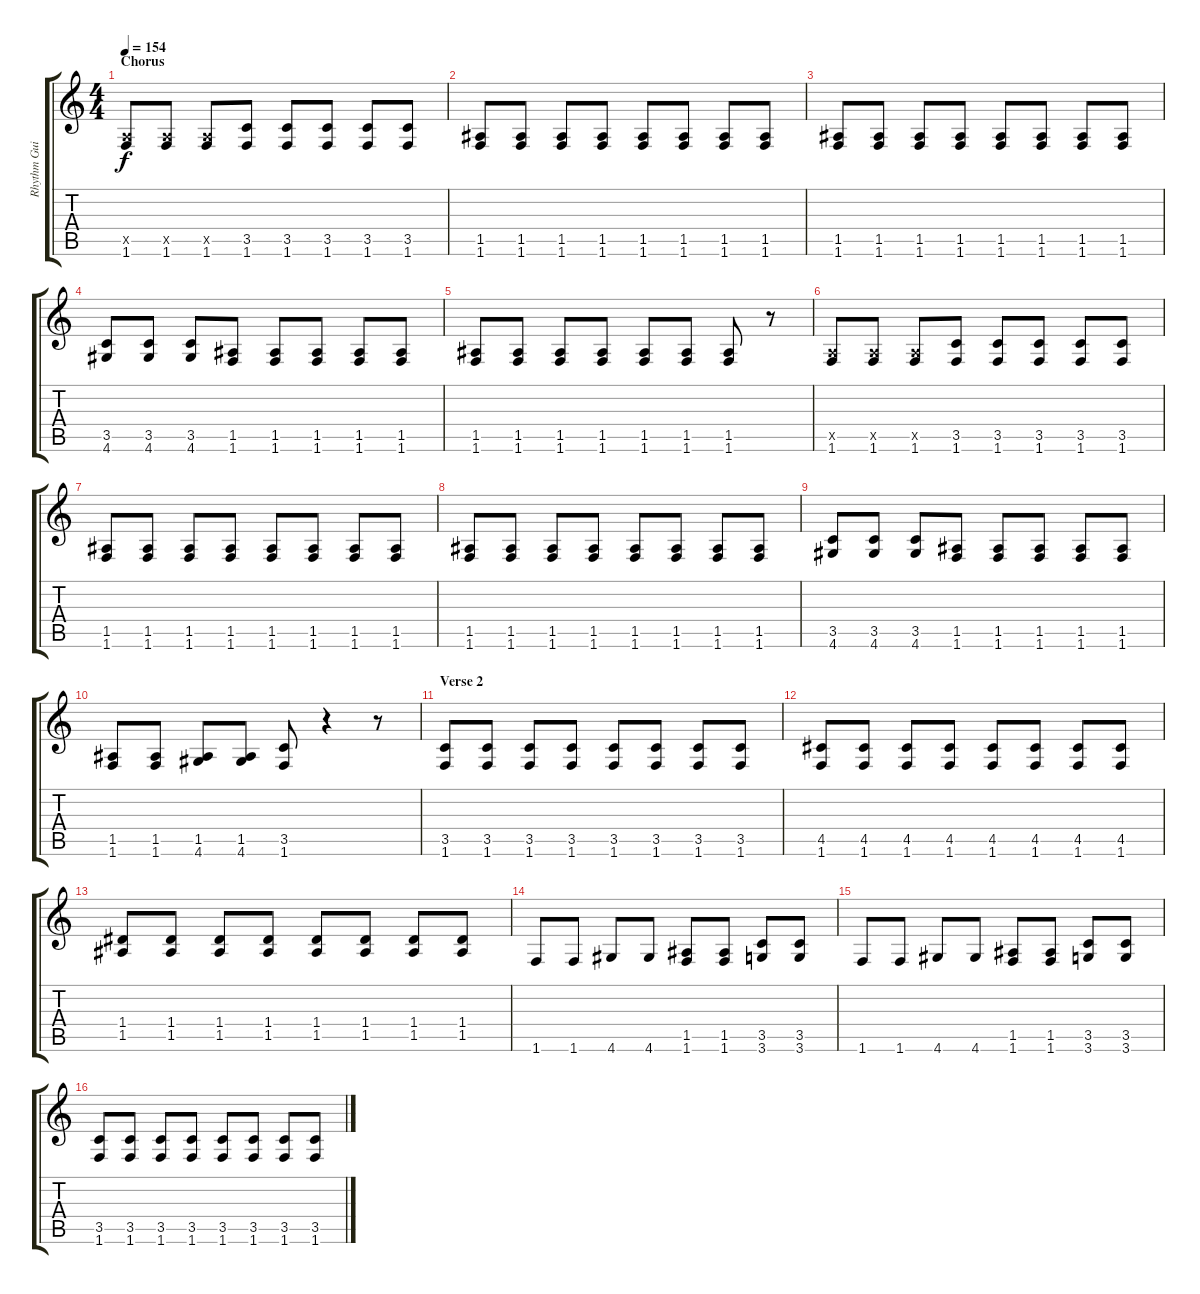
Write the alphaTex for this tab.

\track ("Rhythm Guitar" "Rhythm Gui") {instrument electricguitarmuted}
\staff {score tabs}
\tuning (E4 B3 G3 D3 A2 E2) {hide}
\ts (4 4)
\section ("" "Chorus")
\tempo 154
\clef g2
\ks c
(0.5{x} 1.6).8{dy f} (0.5{x} 1.6).8 (0.5{x} 1.6).8 (3.5 1.6).8 (3.5 1.6).8 (3.5 1.6).8 (3.5 1.6).8 (3.5 1.6).8 |
(1.5 1.6).8 (1.5 1.6).8 (1.5 1.6).8 (1.5 1.6).8 (1.5 1.6).8 (1.5 1.6).8 (1.5 1.6).8 (1.5 1.6).8 |
(1.5 1.6).8 (1.5 1.6).8 (1.5 1.6).8 (1.5 1.6).8 (1.5 1.6).8 (1.5 1.6).8 (1.5 1.6).8 (1.5 1.6).8 |
(3.5 4.6).8 (3.5 4.6).8 (3.5 4.6).8 (1.5 1.6).8 (1.5 1.6).8 (1.5 1.6).8 (1.5 1.6).8 (1.5 1.6).8 |
(1.5 1.6).8 (1.5 1.6).8 (1.5 1.6).8 (1.5 1.6).8 (1.5 1.6).8 (1.5 1.6).8 (1.5 1.6).8 r.8 |
(0.5{x} 1.6).8 (0.5{x} 1.6).8 (0.5{x} 1.6).8 (3.5 1.6).8 (3.5 1.6).8 (3.5 1.6).8 (3.5 1.6).8 (3.5 1.6).8 |
(1.5 1.6).8 (1.5 1.6).8 (1.5 1.6).8 (1.5 1.6).8 (1.5 1.6).8 (1.5 1.6).8 (1.5 1.6).8 (1.5 1.6).8 |
(1.5 1.6).8 (1.5 1.6).8 (1.5 1.6).8 (1.5 1.6).8 (1.5 1.6).8 (1.5 1.6).8 (1.5 1.6).8 (1.5 1.6).8 |
(3.5 4.6).8 (3.5 4.6).8 (3.5 4.6).8 (1.5 1.6).8 (1.5 1.6).8 (1.5 1.6).8 (1.5 1.6).8 (1.5 1.6).8 |
(1.5 1.6).8 (1.5 1.6).8 (1.5 4.6).8 (1.5 4.6).8 (3.5 1.6).8 r.4 r.8 |
\section ("" "Verse 2")
(3.5 1.6).8 (3.5 1.6).8 (3.5 1.6).8 (3.5 1.6).8 (3.5 1.6).8 (3.5 1.6).8 (3.5 1.6).8 (3.5 1.6).8 |
(4.5 1.6).8 (4.5 1.6).8 (4.5 1.6).8 (4.5 1.6).8 (4.5 1.6).8 (4.5 1.6).8 (4.5 1.6).8 (4.5 1.6).8 |
(1.4 1.5).8 (1.4 1.5).8 (1.4 1.5).8 (1.4 1.5).8 (1.4 1.5).8 (1.4 1.5).8 (1.4 1.5).8 (1.4 1.5).8 |
1.6.8 1.6.8 4.6.8 4.6.8 (1.5 1.6).8 (1.5 1.6).8 (3.5 3.6).8 (3.5 3.6).8 |
1.6.8 1.6.8 4.6.8 4.6.8 (1.5 1.6).8 (1.5 1.6).8 (3.5 3.6).8 (3.5 3.6).8 |
(3.5 1.6).8 (3.5 1.6).8 (3.5 1.6).8 (3.5 1.6).8 (3.5 1.6).8 (3.5 1.6).8 (3.5 1.6).8 (3.5 1.6).8
